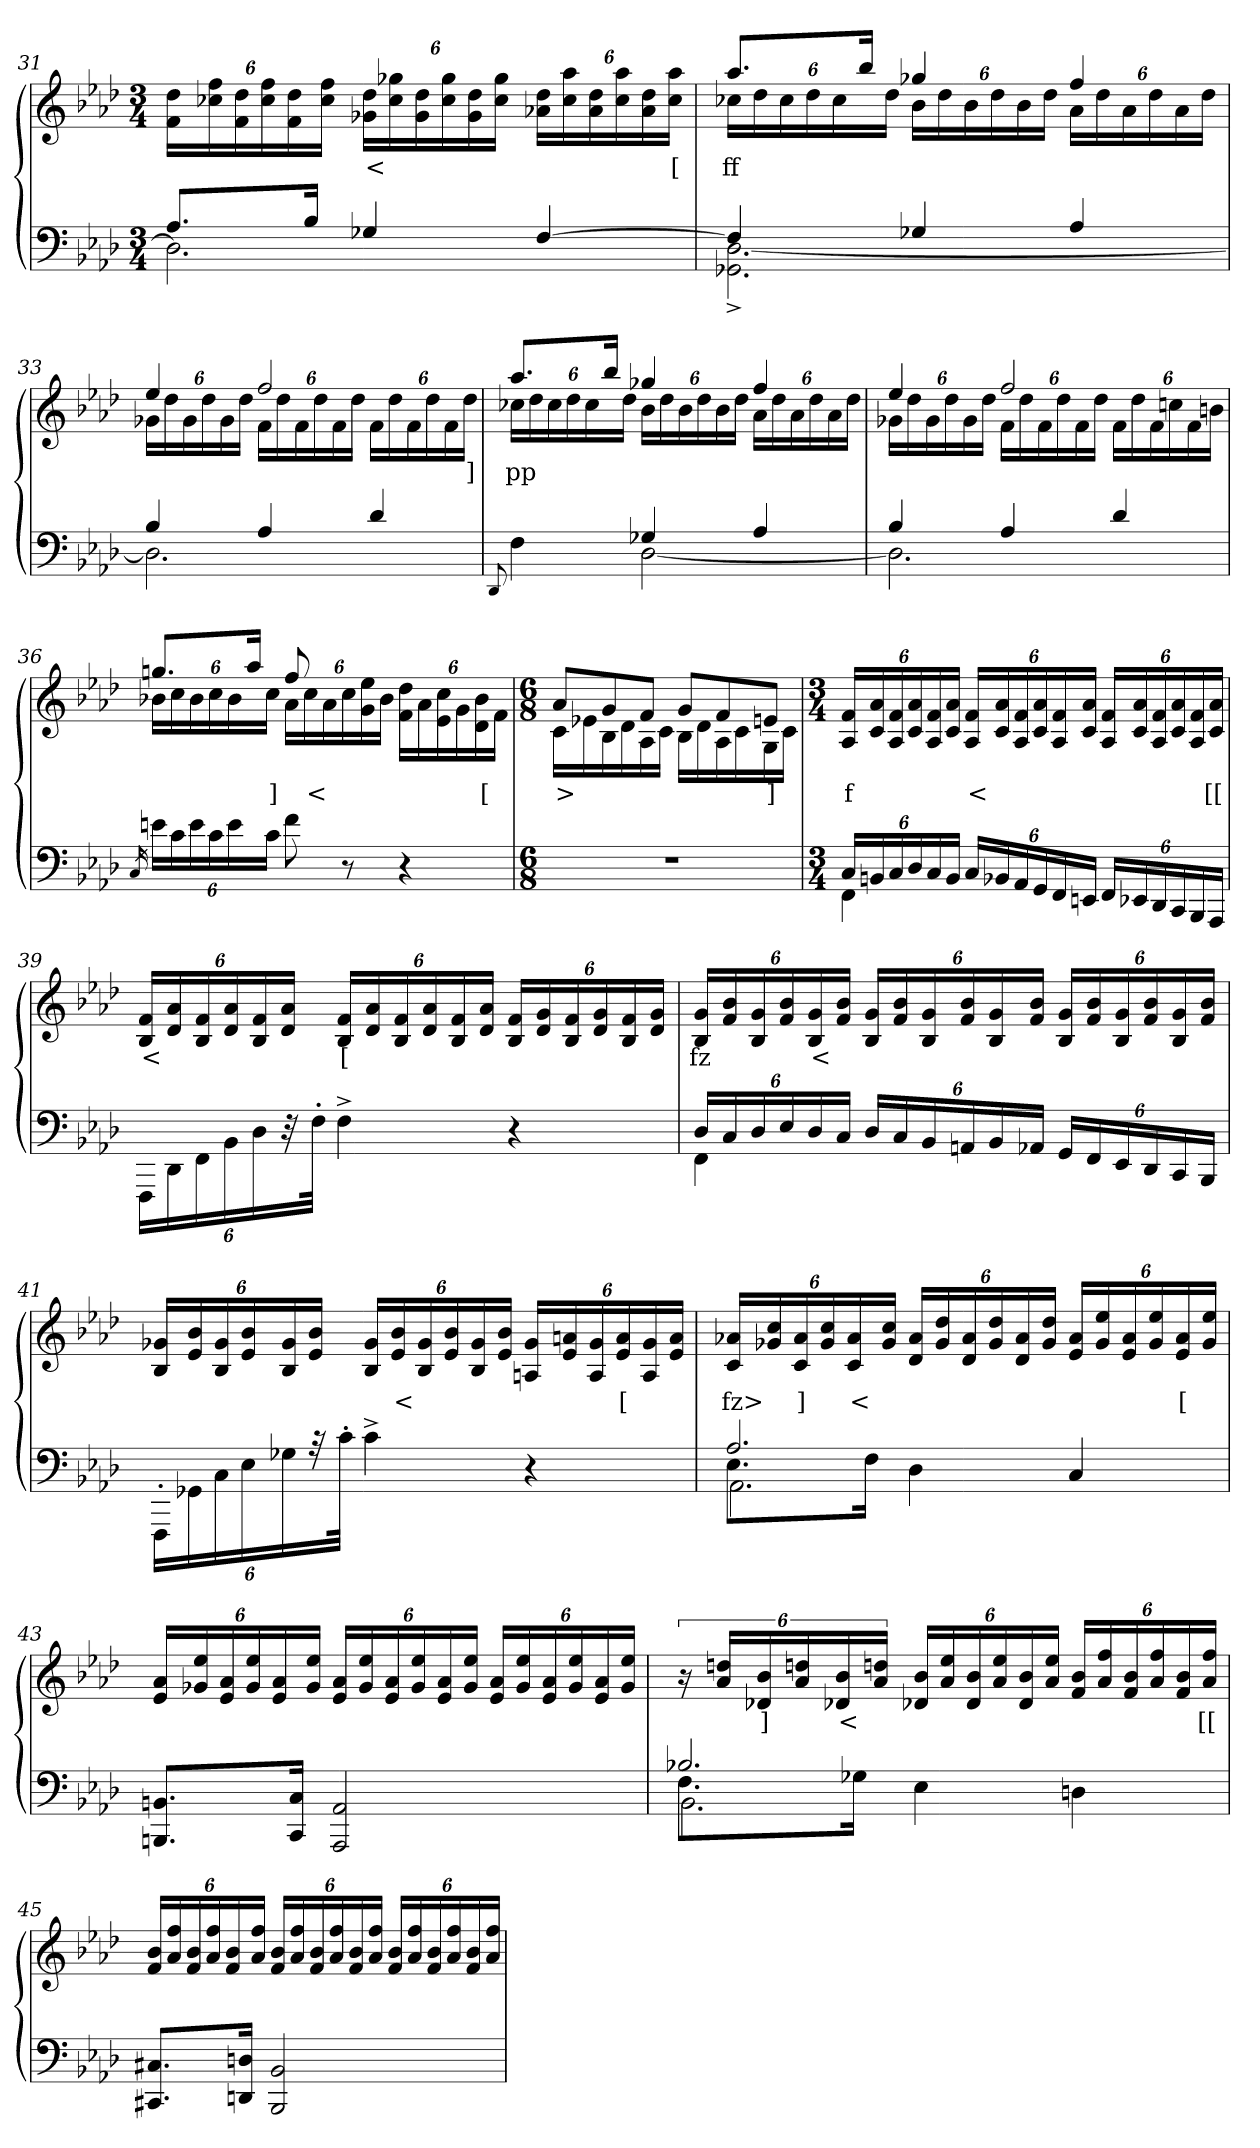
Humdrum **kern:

**kern	**kern	**text
*part2	*part1	*part1
*staff2	*staff1	*staff1
*clefF4	*clefG2	*
*k[b-e-a-d-]	*k[b-e-a-d-]	*
*M3/4	*M3/4	*
=31	=31	=31
*^	*	*
8.A-L	2.D-]	24dd- 24fLL	.
.	.	24ff 24cc-X	.
.	.	24dd- 24f	.
.	.	24ff 24cc-	.
.	.	24dd- 24f	.
16B-Jk	.	.	.
.	.	24ff 24cc-JJ	.
4G-X	.	24dd- 24g-XLL	<
.	.	24gg- 24cc-	.
.	.	24dd- 24g-	.
.	.	24gg- 24cc-	.
.	.	24dd- 24g-	.
.	.	24gg- 24cc-JJ	.
[4F	.	24dd- 24a-XLL	.
.	.	24aa- 24cc-	.
.	.	24dd- 24a-	.
.	.	24aa- 24cc-	.
.	.	24dd- 24a-	.
.	.	24aa- 24cc-JJ	[
=32	=32	=32	=32
*	*	*^	*
4F]	[2.D-^> 2.GG-^>	8.aa-L	24cc-XLL	ff
.	.	.	24dd-	.
.	.	.	24cc-	.
.	.	.	24dd-	.
.	.	.	24cc-	.
.	.	16bb-Jk	.	.
.	.	.	24dd-JJ	.
4G-X	.	4gg-X	24b-LL	.
.	.	.	24dd-	.
.	.	.	24b-	.
.	.	.	24dd-	.
.	.	.	24b-	.
.	.	.	24dd-JJ	.
4A-	.	4ff	24a-LL	.
.	.	.	24dd-	.
.	.	.	24a-	.
.	.	.	24dd-	.
.	.	.	24a-	.
.	.	.	24dd-JJ	.
=33	=33	=33	=33	=33
4B-	2.D-]	4ee-	24g-XLL	.
.	.	.	24dd-	.
.	.	.	24g-	.
.	.	.	24dd-	.
.	.	.	24g-	.
.	.	.	24dd-JJ	.
4A-	.	2ff	24fLL	.
.	.	.	24dd-	.
.	.	.	24f	.
.	.	.	24dd-	.
.	.	.	24f	.
.	.	.	24dd-JJ	.
4d-	.	.	24fLL	.
.	.	.	24dd-	.
.	.	.	24f	.
.	.	.	24dd-	.
.	.	.	24f	.
.	.	.	24dd-JJ	]
=34	=34	=34	=34	=34
8qqDD-/	.	.	.	.
4F	4ryy	8.aa-L	24cc-XLL	pp
.	.	.	24dd-	.
.	.	.	24cc-	.
.	.	.	24dd-	.
.	.	.	24cc-	.
.	.	16bb-Jk	.	.
.	.	.	24dd-JJ	.
4G-X	[2D-	4gg-X	24b-LL	.
.	.	.	24dd-	.
.	.	.	24b-	.
.	.	.	24dd-	.
.	.	.	24b-	.
.	.	.	24dd-JJ	.
4A-	.	4ff	24a-LL	.
.	.	.	24dd-	.
.	.	.	24a-	.
.	.	.	24dd-	.
.	.	.	24a-	.
.	.	.	24dd-JJ	.
=35	=35	=35	=35	=35
4B-	2.D-]	4ee-	24g-XLL	.
.	.	.	24dd-	.
.	.	.	24g-	.
.	.	.	24dd-	.
.	.	.	24g-	.
.	.	.	24dd-JJ	.
4A-	.	2ff	24fLL	.
.	.	.	24dd-	.
.	.	.	24f	.
.	.	.	24dd-	.
.	.	.	24f	.
.	.	.	24dd-JJ	.
4d-	.	.	24fLL	.
.	.	.	24dd-	.
.	.	.	24f	.
.	.	.	24ccn	.
.	.	.	24f	.
.	.	.	24bnJJ	.
*v	*v	*	*	*
=36	=36	=36	=36
16qC/	.	.	.
24enLL	8.ggnL	24b-XLL	.
24c	.	24cc	.
24e	.	24b-	.
24c	.	24cc	.
24e	.	24b-	.
.	16aa-Jk	.	.
24cJJ	.	24ccJJ	]
8f	8ff	24a-LL	.
.	.	24cc	<
.	.	24a-	.
8r	4.ryy	24cc	.
.	.	24ee- 24g	.
.	.	24b-JJ	.
4r	.	24dd-\ 24f\LL	.
.	.	24a-	.
.	.	24cc 24e-	.
.	.	24g	.
.	.	24b- 24d-	.
.	.	24fJJ	[
=37	=37	=37	=37
*M6/8	*M6/8	*	*
2.r	8a-L	16cLL	>
.	.	16e-X	.
.	8g	16B-	.
.	.	16d-	.
.	8fJ	16A-	.
.	.	16cJJ	.
.	8gL	16B-LL	.
.	.	16d-	.
.	8f	16A-	.
.	.	16c	.
.	8enJ	16G	]
.	.	16cJJ	.
*	*v	*v	*
=38	=38	=38
*M3/4	*M3/4	*
*^	*	*
24CLL	4FF	24f 24A-LL	f
24BBn	.	24a- 24c	.
24C	.	24f 24A-	.
24D-	.	24a- 24c	.
24C	.	24f 24A-	.
24BBJJ	.	24a- 24cJJ	.
24CLL	2ryy	24f 24A-LL	<
24BB-X	.	24a- 24c	.
24AA-	.	24f 24A-	.
24GG	.	24a- 24c	.
24FF	.	24f 24A-	.
24EEnJJ	.	24a- 24cJJ	.
24FFLL	.	24f 24A-LL	.
24EE-X	.	24a- 24c	.
24DD-	.	24f 24A-	.
24CC	.	24a- 24c	.
24BBB-	.	24f 24A-	.
24AAA-JJ	.	24a- 24cJJ	[[
*v	*v	*	*
=39	=39	=39
24FFFLL	24f 24B-LL	<
24DD-\	24a- 24d-	.
24FF	24f 24B-	.
24BB-	24a- 24d-	.
24D-	24f 24B-	.
48r	24a- 24d-JJ	.
48F'>JJk	.	.
4F^>	24f 24B-LL	[
.	24a- 24d-	.
.	24f 24B-	.
.	24a- 24d-	.
.	24f 24B-	.
.	24a- 24d-JJ	.
4r	24f 24B-LL	.
.	24g 24d-	.
.	24f 24B-	.
.	24g 24d-	.
.	24f 24B-	.
.	24g 24d-JJ	.
=40	=40	=40
*^	*	*
24D-LL	4FF	24g 24B-LL	fz
24C	.	24b- 24f	.
24D-	.	24g 24B-	.
24E-	.	24b- 24f	.
24D-	.	24g 24B-	<
24CJJ	.	24b- 24fJJ	.
24D-LL	2ryy	24g 24B-LL	.
24C	.	24b- 24f	.
24BB-	.	24g 24B-	.
24AAn	.	24b- 24f	.
24BB-	.	24g 24B-	.
24AA-XJJ	.	24b- 24fJJ	.
24GGLL	.	24g 24B-LL	.
24FF	.	24b- 24f	.
24EE-	.	24g 24B-	.
24DD-	.	24b- 24f	.
24CC	.	24g 24B-	.
24BBB-JJ	.	24b- 24fJJ	.
*v	*v	*	*
=41	=41	=41
24FFF'>\LL	24g-X 24B-LL	.
24GG-X	24b- 24e-	.
24C	24g- 24B-	.
24E-	24b- 24e-	.
24G-	24g- 24B-	.
48r	24b- 24e-JJ	.
48c'>JJk	.	.
4c^>	24g- 24B-LL	.
.	24b- 24e-	<
.	24g- 24B-	.
.	24b- 24e-	.
.	24g- 24B-	.
.	24b- 24e-JJ	.
4r	24g- 24AnLL	.
.	24an 24e-	.
.	24g- 24A	.
.	24a 24e-	[
.	24g- 24A	.
.	24a 24e-JJ	.
=42	=42	=42
*^	*	*
*	*^	*	*
8.E-\L	2.A-/	2.AA-\	24a-X 24cLL	fz>
.	.	.	24cc 24g-X	.
.	.	.	24a- 24c	]
.	.	.	24cc 24g-	.
.	.	.	24a- 24c	<
16FJk	.	.	.	.
.	.	.	24cc 24g-JJ	.
4D-\	.	.	24a- 24d-LL	.
.	.	.	24dd- 24g-	.
.	.	.	24a- 24d-	.
.	.	.	24dd- 24g-	.
.	.	.	24a- 24d-	.
.	.	.	24dd- 24g-JJ	.
4C	.	.	24a- 24e-LL	.
.	.	.	24ee- 24g-	.
.	.	.	24a- 24e-	.
.	.	.	24ee- 24g-	.
.	.	.	24a- 24e-	[
.	.	.	24ee- 24g-JJ	.
*v	*v	*v	*	*
=43	=43	=43
8.BBn 8.BBBnL	24a- 24e-LL	.
.	24ee- 24g-X	.
.	24a- 24e-	.
.	24ee- 24g-	.
.	24a- 24e-	.
16C 16CCJk	.	.
.	24ee- 24g-JJ	.
2AA- 2AAA-	24a- 24e-LL	.
.	24ee- 24g-	.
.	24a- 24e-	.
.	24ee- 24g-	.
.	24a- 24e-	.
.	24ee- 24g-JJ	.
.	24a- 24e-LL	.
.	24ee- 24g-	.
.	24a- 24e-	.
.	24ee- 24g-	.
.	24a- 24e-	.
.	24ee- 24g-JJ	.
=44	=44	=44
*^	*	*
*	*^	*	*
8.F\L	2.B-X/	2.BB-\	24r	.
.	.	.	24ddn/ 24a-/LL	.
.	.	.	24b- 24d-X	]
.	.	.	24ddn/ 24a-/	.
.	.	.	24b-/ 24d-X/	<
16G-XJk	.	.	.	.
.	.	.	24ddn/ 24a-/JJ	.
4E-\	.	.	24b- 24d-XLL	.
.	.	.	24ee-/ 24a-/	.
.	.	.	24b- 24d-	.
.	.	.	24ee-/ 24a-/	.
.	.	.	24d- 24b-	.
.	.	.	24ee-/ 24a-/JJ	.
4Dn\	.	.	24b-/ 24f/LL	.
.	.	.	24ff/ 24a-/	.
.	.	.	24b- 24f	.
.	.	.	24ff/ 24a-/	.
.	.	.	24b- 24f	.
.	.	.	24ff/ 24a-/JJ	[[
*v	*v	*v	*	*
=45	=45	=45
8.C#X 8.CC#XL	24b-/ 24f/LL	.
.	24ff 24a-	.
.	24b- 24f	.
.	24ff 24a-	.
.	24b- 24f	.
16Dn 16DDnJk	.	.
.	24ff 24a-JJ	.
2BB- 2BBB-	24b-/ 24f/LL	.
.	24ff 24a-	.
.	24b- 24f	.
.	24ff 24a-	.
.	24b- 24f	.
.	24ff 24a-JJ	.
.	24b-/ 24f/LL	.
.	24ff 24a-	.
.	24b- 24f	.
.	24ff 24a-	.
.	24b- 24f	.
.	24ff 24a-JJ	.
=	=	=
*-	*-	*-
